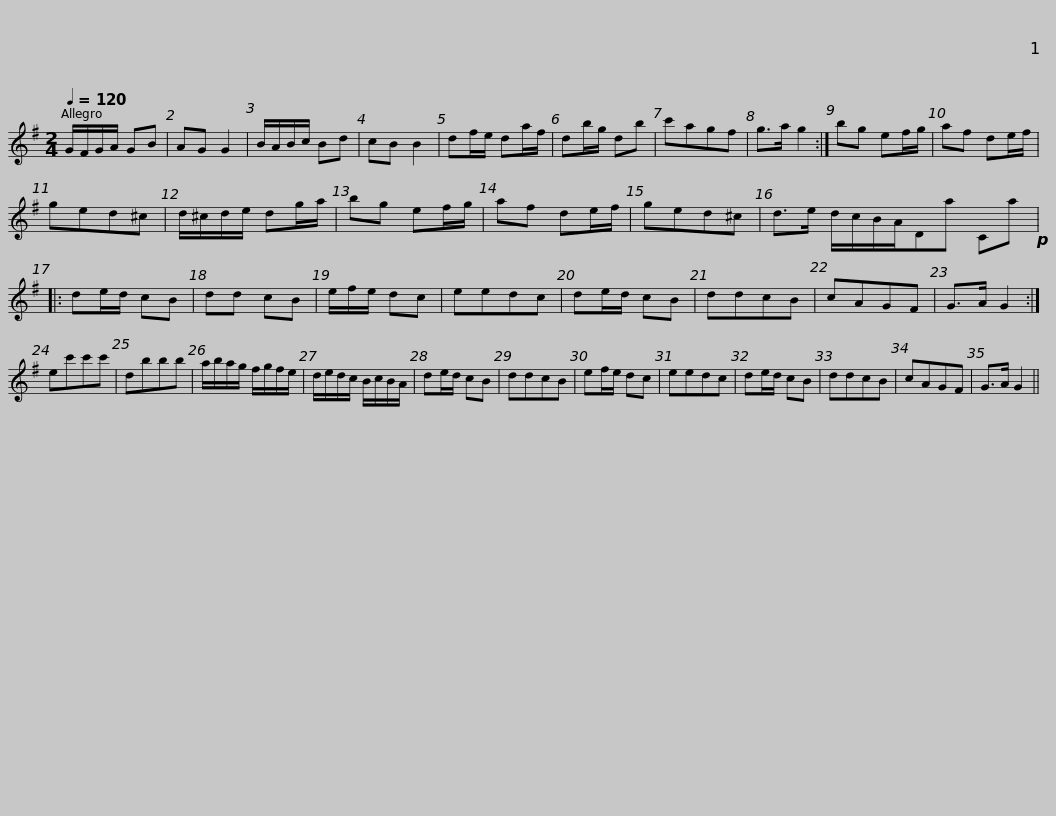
X:1
L:1/8
Q:1/4=120
M:2/4
I:linebreak $
K:G
V:1 treble
V:1
 G/F/G/A/ GB | AG G2 | B/A/B/c/ Bd | cB B2 | df/e/ da/f/ | %5
 db/g/ db | c'agf | g>a g2 :| bg ef/g/ |$ af de/f/ | %10
 ged^c | d/^c/d/e/ dg/a/ | bg ef/g/ | af de/f/ | ged^c | %15
 d>e d/c/B/A/Da Ca!p! |:$ de/d/ cB | dd cB | e/f/e/ dc | eedc | %20
 de/d/ cB | ddcB | cAGF | G>A G2 :| ec'c'c' | %25
 dbbb |$ a/b/a/g/ f/g/f/e/ | d/e/d/c/ B/c/B/A/ | de/d/ cB | ddcB | %30
 ef/e/ dc | eedc | de/d/ cB | ddcB |$ cAGF | %35
 G>A G2 || %36
